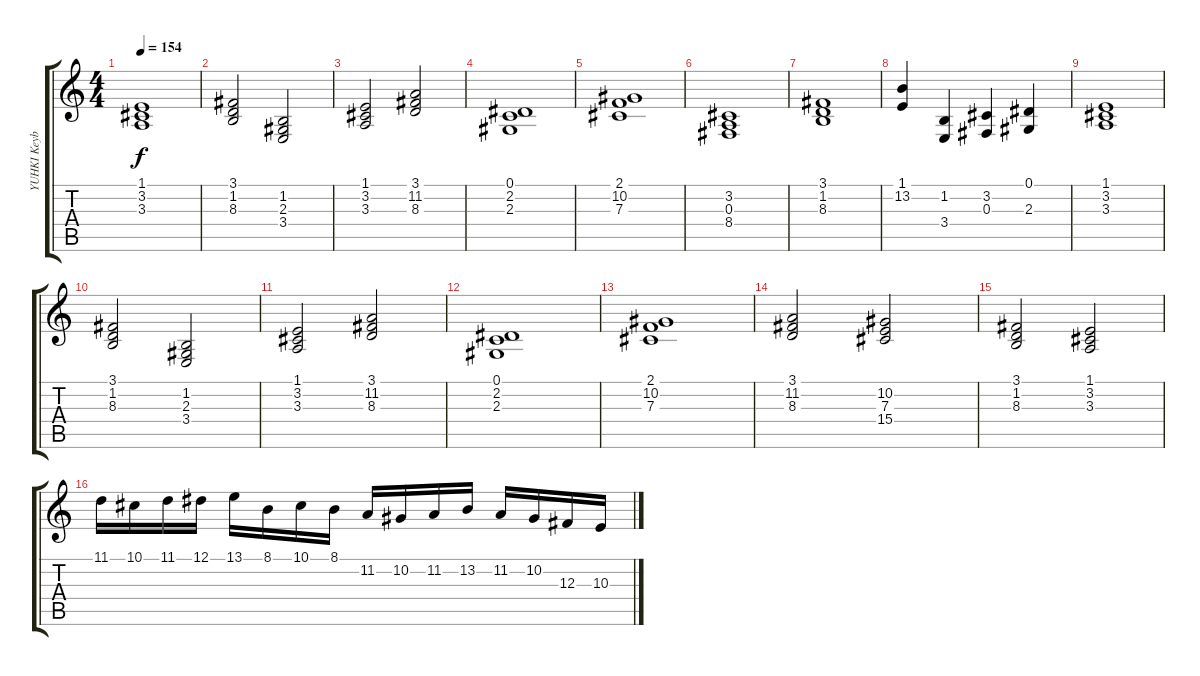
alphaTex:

\track ("YUHKI Keyboard I" "YUHKI Keyb") {instrument stringensemble1}
\staff {score tabs}
\tuning (Eb4 Bb3 Gb3 Db3 Ab2 Eb2) {hide}
\ts (4 4)
\tempo 154
\clef g2
\ks c
(1.1 3.2 3.3).1{dy f} |
(3.1 1.2 8.3).2 (1.2 2.3 3.4).2 |
(1.1 3.2 3.3).2 (3.1 11.2 8.3).2 |
(0.1 2.2 2.3).1 |
(2.1 10.2 7.3).1 |
(3.2 0.3 8.4).1 |
(3.1 1.2 8.3).1 |
(1.1 13.2).4 (1.2 3.4).4 (3.2 0.3).4 (0.1 2.3).4 |
(1.1 3.2 3.3).1 |
(3.1 1.2 8.3).2 (1.2 2.3 3.4).2 |
(1.1 3.2 3.3).2 (3.1 11.2 8.3).2 |
(0.1 2.2 2.3).1 |
(2.1 10.2 7.3).1 |
(3.1 11.2 8.3).2 (10.2 7.3 15.4).2 |
(3.1 1.2 8.3).2 (1.1 3.2 3.3).2 |
11.1.16{volume 12 instrument drawbarorgan} 10.1.16 11.1.16 12.1.16 13.1.16 8.1.16 10.1.16 8.1.16 11.2.16 10.2.16 11.2.16 13.2.16 11.2.16 10.2.16 12.3.16 10.3.16
